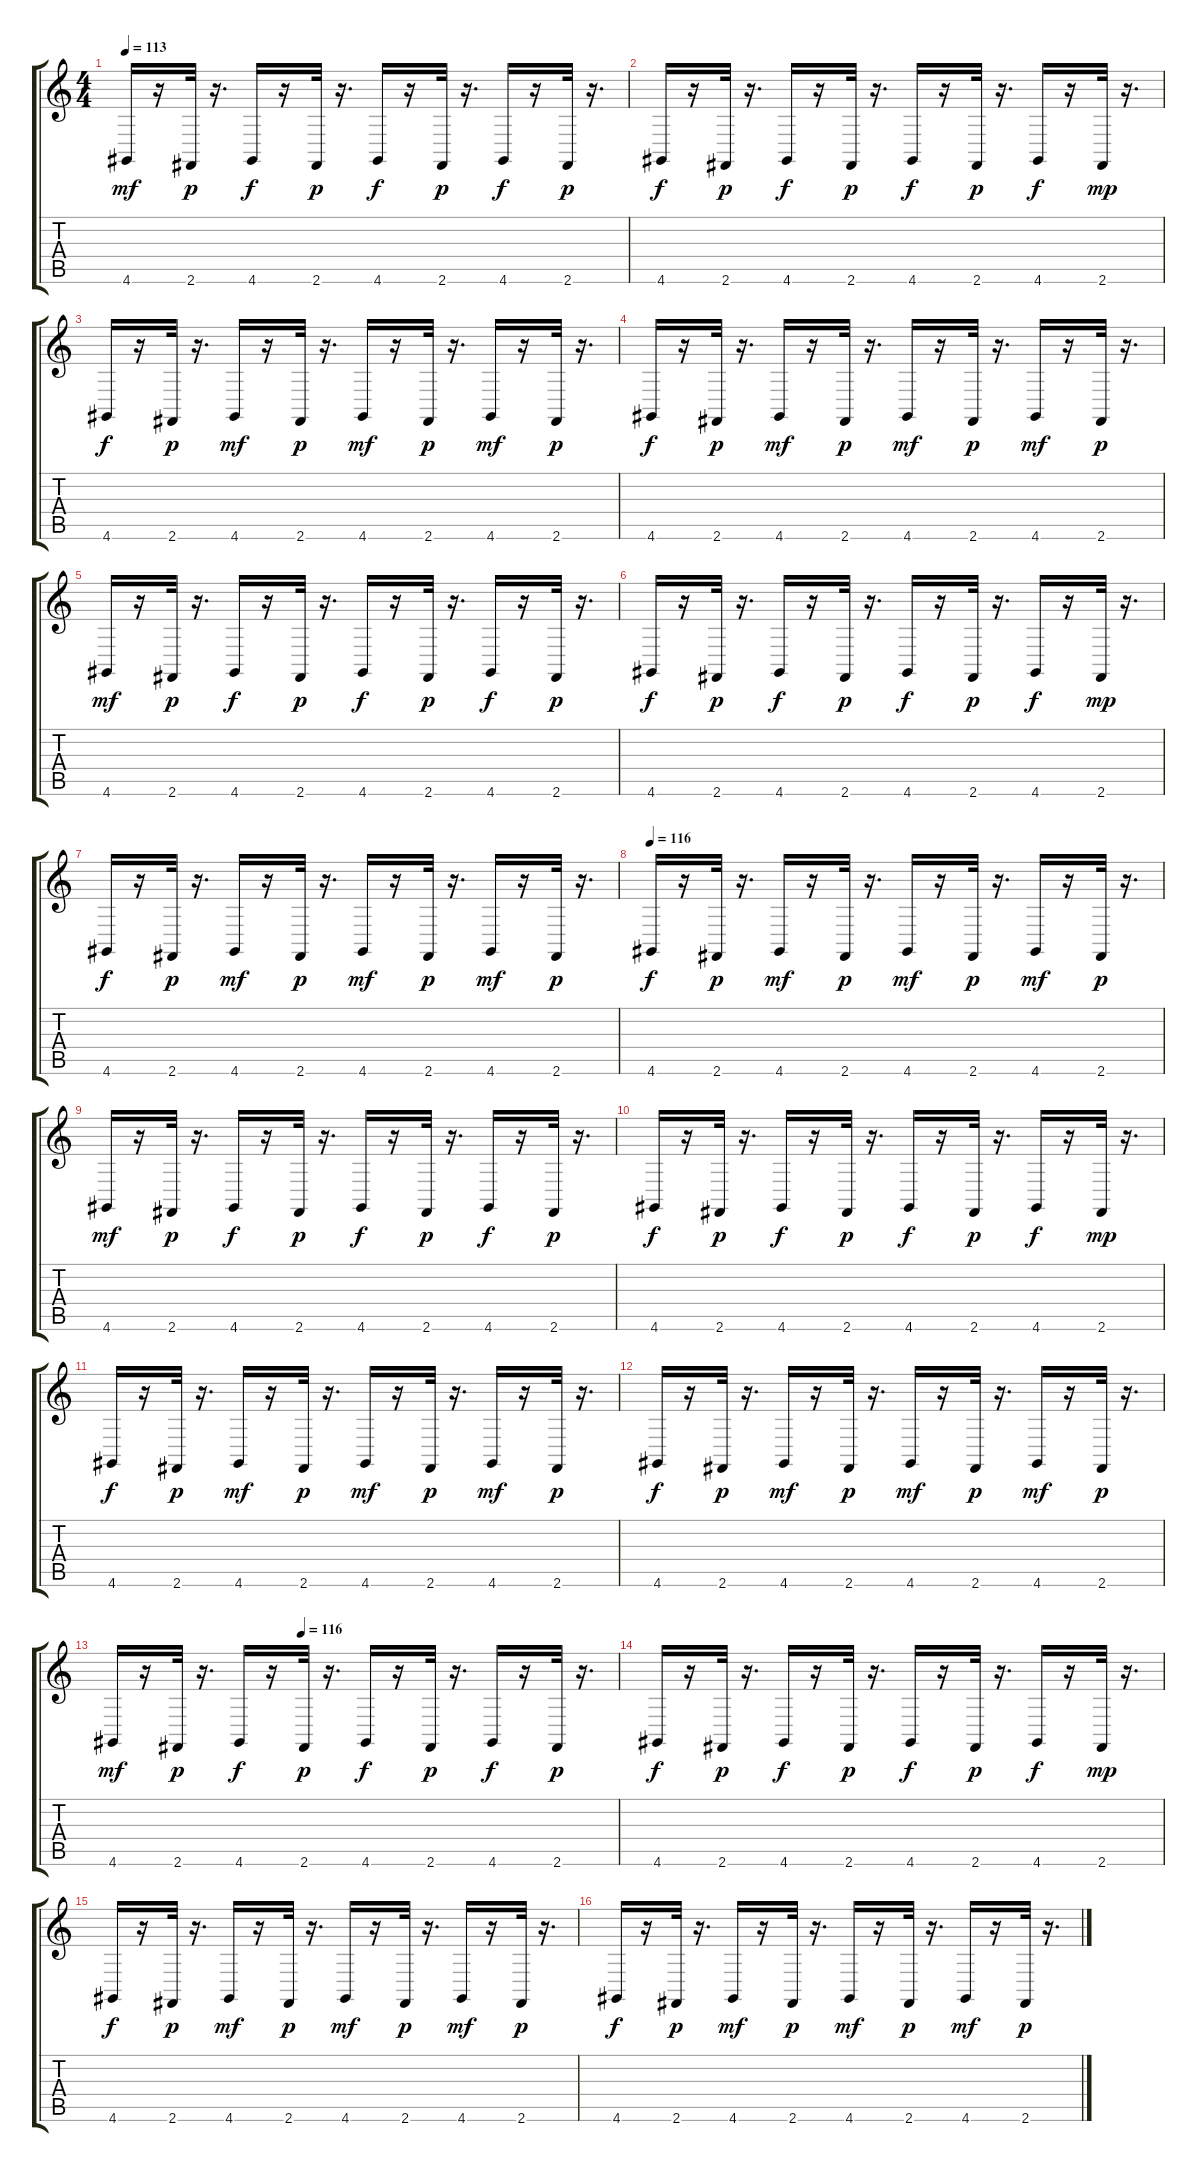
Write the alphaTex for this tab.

\track "" {instrument acousticgrandpiano}
\staff {score tabs}
\tuning (E4 B3 G3 D3 A2 E2) {hide}
\ts (4 4)
\tempo 113
\clef g2
\ks c
4.6.16{dy mf} r.16 2.6.32{dy p} r.16{d} 4.6.16{dy f} r.16 2.6.32{dy p} r.16{d} 4.6.16{dy f} r.16 2.6.32{dy p} r.16{d} 4.6.16{dy f} r.16 2.6.32{dy p} r.16{d} |
4.6.16{dy f} r.16 2.6.32{dy p} r.16{d} 4.6.16{dy f} r.16 2.6.32{dy p} r.16{d} 4.6.16{dy f} r.16 2.6.32{dy p} r.16{d} 4.6.16{dy f} r.16 2.6.32{dy mp} r.16{d} |
4.6.16{dy f} r.16 2.6.32{dy p} r.16{d} 4.6.16{dy mf} r.16 2.6.32{dy p} r.16{d} 4.6.16{dy mf} r.16 2.6.32{dy p} r.16{d} 4.6.16{dy mf} r.16 2.6.32{dy p} r.16{d} |
4.6.16{dy f} r.16 2.6.32{dy p} r.16{d} 4.6.16{dy mf} r.16 2.6.32{dy p} r.16{d} 4.6.16{dy mf} r.16 2.6.32{dy p} r.16{d} 4.6.16{dy mf} r.16 2.6.32{dy p} r.16{d} |
4.6.16{dy mf} r.16 2.6.32{dy p} r.16{d} 4.6.16{dy f} r.16 2.6.32{dy p} r.16{d} 4.6.16{dy f} r.16 2.6.32{dy p} r.16{d} 4.6.16{dy f} r.16 2.6.32{dy p} r.16{d} |
4.6.16{dy f} r.16 2.6.32{dy p} r.16{d} 4.6.16{dy f} r.16 2.6.32{dy p} r.16{d} 4.6.16{dy f} r.16 2.6.32{dy p} r.16{d} 4.6.16{dy f} r.16 2.6.32{dy mp} r.16{d} |
4.6.16{dy f} r.16 2.6.32{dy p} r.16{d} 4.6.16{dy mf} r.16 2.6.32{dy p} r.16{d} 4.6.16{dy mf} r.16 2.6.32{dy p} r.16{d} 4.6.16{dy mf} r.16 2.6.32{dy p} r.16{d} |
\tempo 116
4.6.16{dy f} r.16 2.6.32{dy p} r.16{d} 4.6.16{dy mf} r.16 2.6.32{dy p} r.16{d} 4.6.16{dy mf} r.16 2.6.32{dy p} r.16{d} 4.6.16{dy mf} r.16 2.6.32{dy p} r.16{d} |
4.6.16{dy mf} r.16 2.6.32{dy p} r.16{d} 4.6.16{dy f} r.16 2.6.32{dy p} r.16{d} 4.6.16{dy f} r.16 2.6.32{dy p} r.16{d} 4.6.16{dy f} r.16 2.6.32{dy p} r.16{d} |
4.6.16{dy f} r.16 2.6.32{dy p} r.16{d} 4.6.16{dy f} r.16 2.6.32{dy p} r.16{d} 4.6.16{dy f} r.16 2.6.32{dy p} r.16{d} 4.6.16{dy f} r.16 2.6.32{dy mp} r.16{d} |
4.6.16{dy f} r.16 2.6.32{dy p} r.16{d} 4.6.16{dy mf} r.16 2.6.32{dy p} r.16{d} 4.6.16{dy mf} r.16 2.6.32{dy p} r.16{d} 4.6.16{dy mf} r.16 2.6.32{dy p} r.16{d} |
4.6.16{dy f} r.16 2.6.32{dy p} r.16{d} 4.6.16{dy mf} r.16 2.6.32{dy p} r.16{d} 4.6.16{dy mf} r.16 2.6.32{dy p} r.16{d} 4.6.16{dy mf} r.16 2.6.32{dy p} r.16{d} |
\tempo (116 0.375)
4.6.16{dy mf} r.16 2.6.32{dy p} r.16{d} 4.6.16{dy f} r.16 2.6.32{dy p} r.16{d} 4.6.16{dy f} r.16 2.6.32{dy p} r.16{d} 4.6.16{dy f} r.16 2.6.32{dy p} r.16{d} |
4.6.16{dy f} r.16 2.6.32{dy p} r.16{d} 4.6.16{dy f} r.16 2.6.32{dy p} r.16{d} 4.6.16{dy f} r.16 2.6.32{dy p} r.16{d} 4.6.16{dy f} r.16 2.6.32{dy mp} r.16{d} |
4.6.16{dy f} r.16 2.6.32{dy p} r.16{d} 4.6.16{dy mf} r.16 2.6.32{dy p} r.16{d} 4.6.16{dy mf} r.16 2.6.32{dy p} r.16{d} 4.6.16{dy mf} r.16 2.6.32{dy p} r.16{d} |
4.6.16{dy f} r.16 2.6.32{dy p} r.16{d} 4.6.16{dy mf} r.16 2.6.32{dy p} r.16{d} 4.6.16{dy mf} r.16 2.6.32{dy p} r.16{d} 4.6.16{dy mf} r.16 2.6.32{dy p} r.16{d}
